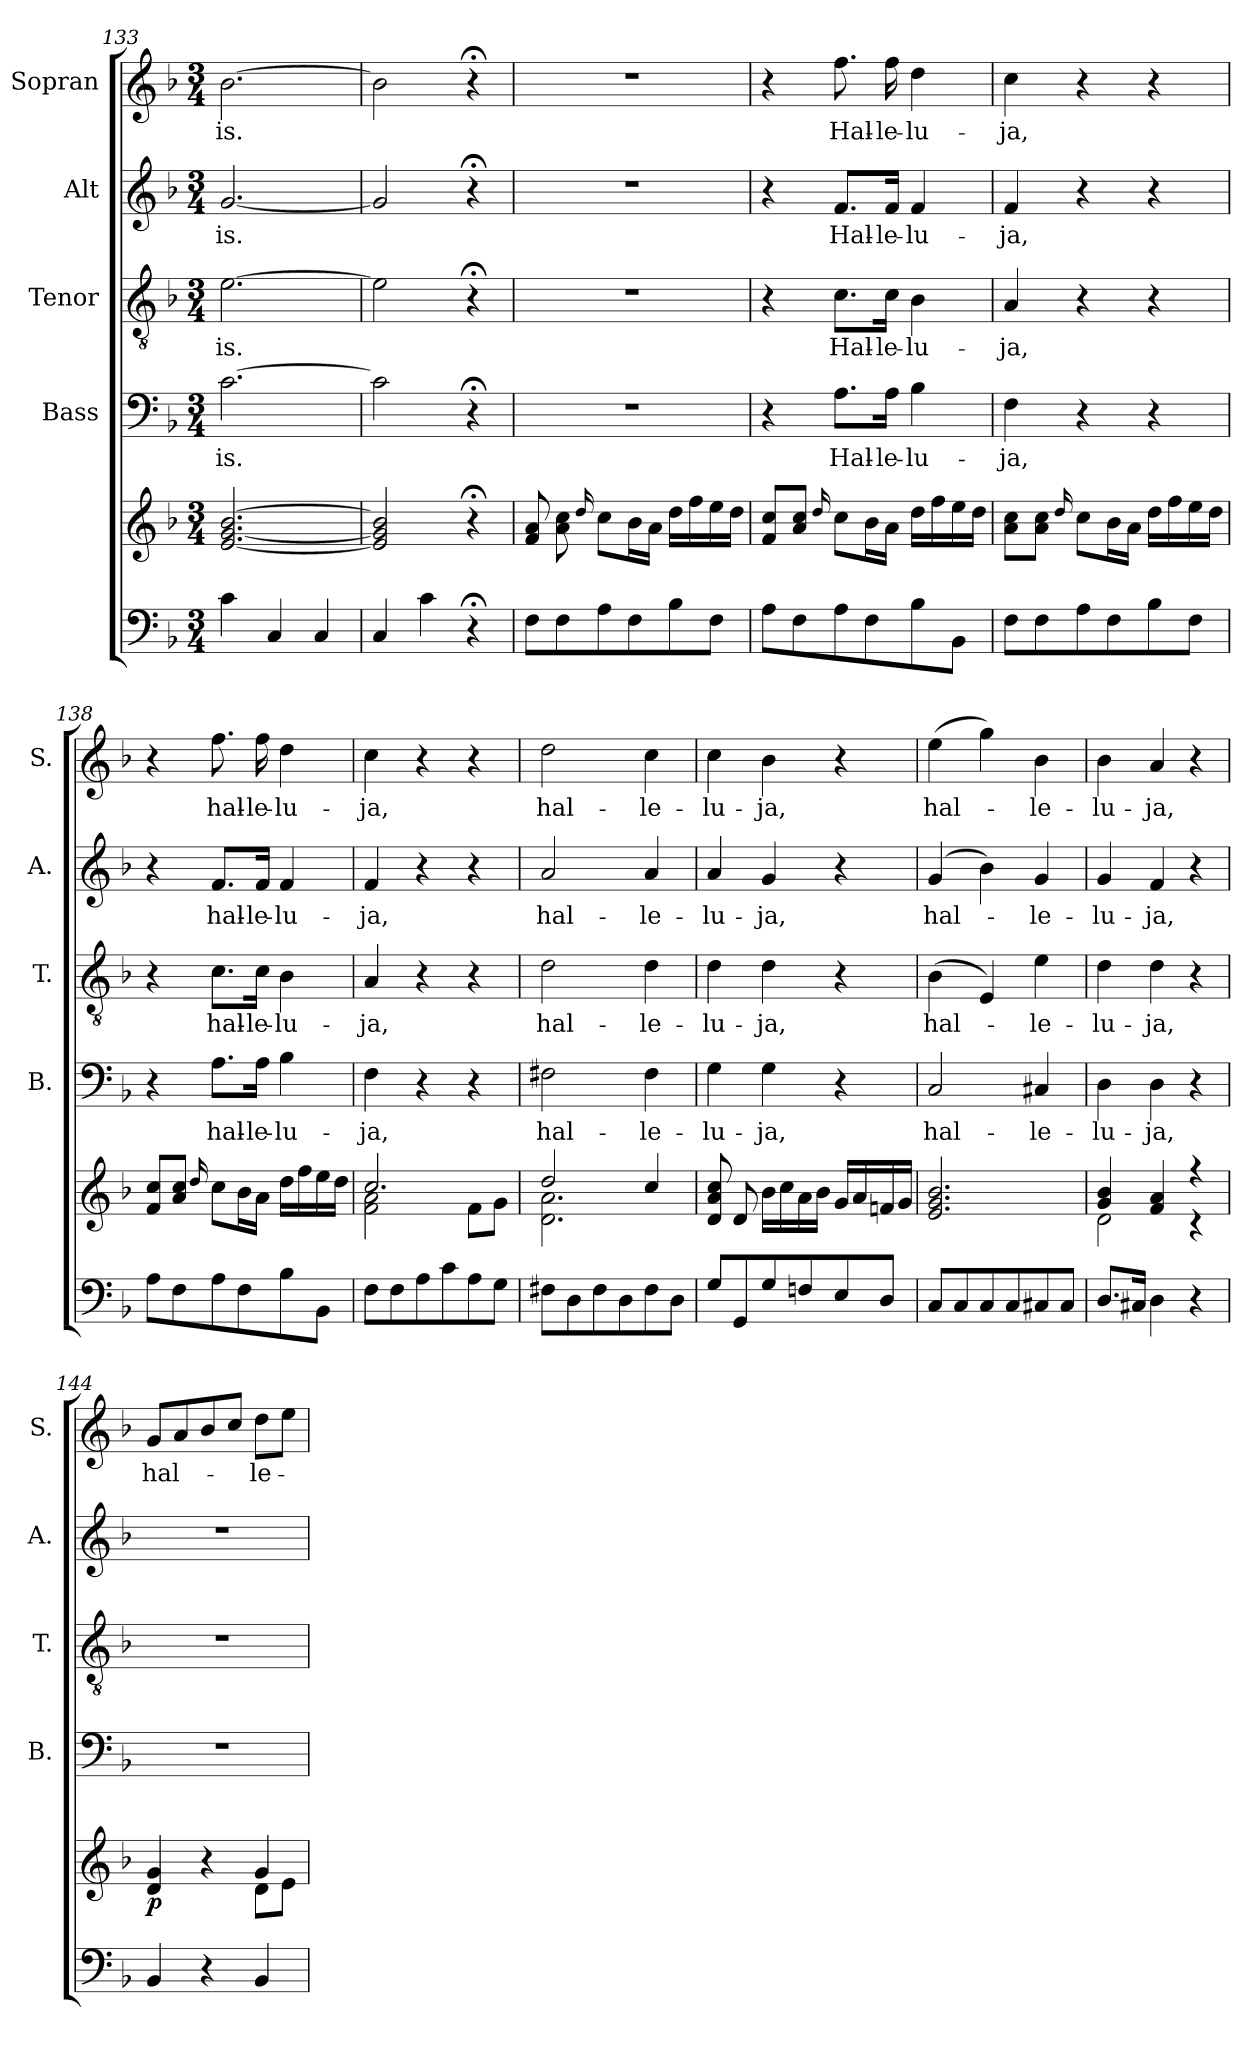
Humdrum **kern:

**kern	**kern	**dynam	**kern	**text	**kern	**text	**kern	**text	**kern	**text
*part5	*part5	*part5	*part4	*part4	*part3	*part3	*part2	*part2	*part1	*part1
*staff6	*staff5	*staff5/6	*staff4	*staff4	*staff3	*staff3	*staff2	*staff2	*staff1	*staff1
*	*	*	*I"Bass	*	*I"Tenor	*	*I"Alt	*	*I"Sopran	*
*	*	*	*I'B.	*	*I'T.	*	*I'A.	*	*I'S.	*
*clefF4	*clefG2	*	*clefF4	*	*clefGv2	*	*clefG2	*	*clefG2	*
*k[b-]	*k[b-]	*	*k[b-]	*	*k[b-]	*	*k[b-]	*	*k[b-]	*
*F:	*F:	*	*F:	*	*F:	*	*F:	*	*F:	*
*M3/4	*M3/4	*	*M3/4	*	*M3/4	*	*M3/4	*	*M3/4	*
=133	=133	=133	=133	=133	=133	=133	=133	=133	=133	=133
!	!	!	!	!LO:LY:b	!	!LO:LY:b	!	!LO:LY:b	!	!LO:LY:b
4c\	[2.e/ [2.g/ [2.b-/	.	[2.c\	-is.	[2.e\	-is.	[2.g/	-is.	[2.b-\	-is.
4C/	.	.	.	.	.	.	.	.	.	.
4C/	.	.	.	.	.	.	.	.	.	.
=134	=134	=134	=134	=134	=134	=134	=134	=134	=134	=134
4C/	2e/] 2g/] 2b-/]	.	2c\]	.	2e\]	.	2g/]	.	2b-\]	.
4c\	.	.	.	.	.	.	.	.	.	.
4r;<	4r;<	.	4r;<	.	4r;<	.	4r;<	.	4r;<	.
!!LO:PB:g=z
=135	=135	=135	=135	=135	=135	=135	=135	=135	=135	=135
8F\L	8f/ 8a/	.	2.r	.	2.r	.	2.r	.	2.r	.
8F\	8a\ 8cc\	.	.	.	.	.	.	.	.	.
.	16qqdd/	.	.	.	.	.	.	.	.	.
8A\	8cc\L	.	.	.	.	.	.	.	.	.
8F\	16b-\L	.	.	.	.	.	.	.	.	.
.	16a\JJ	.	.	.	.	.	.	.	.	.
8B-\	16dd\LL	.	.	.	.	.	.	.	.	.
.	16ff\	.	.	.	.	.	.	.	.	.
8F\J	16ee\	.	.	.	.	.	.	.	.	.
.	16dd\JJ	.	.	.	.	.	.	.	.	.
=136	=136	=136	=136	=136	=136	=136	=136	=136	=136	=136
8A\L	8f/ 8cc/L	.	4r	.	4r	.	4r	.	4r	.
8F\	8a/ 8cc/J	.	.	.	.	.	.	.	.	.
.	16qqdd/	.	.	.	.	.	.	.	.	.
!	!	!	!	!LO:LY:b	!	!LO:LY:b	!	!LO:LY:b	!	!LO:LY:b
8A\	8cc\L	.	8.A\L	Hal-	8.c\L	Hal-	8.f/L	Hal-	8.ff\	Hal-
8F\	16b-\L	.	.	.	.	.	.	.	.	.
!	!	!	!	!LO:LY:b	!	!LO:LY:b	!	!LO:LY:b	!	!LO:LY:b
.	16a\JJ	.	16A\Jk	-le-	16c\Jk	-le-	16f/Jk	-le-	16ff\	-le-
!	!	!	!	!LO:LY:b	!	!LO:LY:b	!	!LO:LY:b	!	!LO:LY:b
8B-\	16dd\LL	.	4B-\	-lu-	4B-\	-lu-	4f/	-lu-	4dd\	-lu-
.	16ff\	.	.	.	.	.	.	.	.	.
8BB-\J	16ee\	.	.	.	.	.	.	.	.	.
.	16dd\JJ	.	.	.	.	.	.	.	.	.
=137	=137	=137	=137	=137	=137	=137	=137	=137	=137	=137
!	!	!	!	!LO:LY:b	!	!LO:LY:b	!	!LO:LY:b	!	!LO:LY:b
8F\L	8a\ 8cc\L	.	4F\	-ja,	4A/	-ja,	4f/	-ja,	4cc\	-ja,
8F\	8a\ 8cc\J	.	.	.	.	.	.	.	.	.
.	16qqdd/	.	.	.	.	.	.	.	.	.
8A\	8cc\L	.	4r	.	4r	.	4r	.	4r	.
8F\	16b-\L	.	.	.	.	.	.	.	.	.
.	16a\JJ	.	.	.	.	.	.	.	.	.
8B-\	16dd\LL	.	4r	.	4r	.	4r	.	4r	.
.	16ff\	.	.	.	.	.	.	.	.	.
8F\J	16ee\	.	.	.	.	.	.	.	.	.
.	16dd\JJ	.	.	.	.	.	.	.	.	.
=138	=138	=138	=138	=138	=138	=138	=138	=138	=138	=138
8A\L	8f/ 8cc/L	.	4r	.	4r	.	4r	.	4r	.
8F\	8a/ 8cc/J	.	.	.	.	.	.	.	.	.
.	16qqdd/	.	.	.	.	.	.	.	.	.
!	!	!	!	!LO:LY:b	!	!LO:LY:b	!	!LO:LY:b	!	!LO:LY:b
8A\	8cc\L	.	8.A\L	hal-	8.c\L	hal-	8.f/L	hal-	8.ff\	hal-
8F\	16b-\L	.	.	.	.	.	.	.	.	.
!	!	!	!	!LO:LY:b	!	!LO:LY:b	!	!LO:LY:b	!	!LO:LY:b
.	16a\JJ	.	16A\Jk	-le-	16c\Jk	-le-	16f/Jk	-le-	16ff\	-le-
!	!	!	!	!LO:LY:b	!	!LO:LY:b	!	!LO:LY:b	!	!LO:LY:b
8B-\	16dd\LL	.	4B-\	-lu-	4B-\	-lu-	4f/	-lu-	4dd\	-lu-
.	16ff\	.	.	.	.	.	.	.	.	.
8BB-\J	16ee\	.	.	.	.	.	.	.	.	.
.	16dd\JJ	.	.	.	.	.	.	.	.	.
!!LO:LB:g=z
=139	=139	=139	=139	=139	=139	=139	=139	=139	=139	=139
*	*^	*	*	*	*	*	*	*	*	*
!	!	!	!	!	!LO:LY:b	!	!LO:LY:b	!	!LO:LY:b	!	!LO:LY:b
8F\L	2.cc/	2f\ 2a\	.	4F\	-ja,	4A/	-ja,	4f/	-ja,	4cc\	-ja,
8F\	.	.	.	.	.	.	.	.	.	.	.
8A\	.	.	.	4r	.	4r	.	4r	.	4r	.
8c\	.	.	.	.	.	.	.	.	.	.	.
8A\	.	8f\L	.	4r	.	4r	.	4r	.	4r	.
8G\J	.	8g\J	.	.	.	.	.	.	.	.	.
=140	=140	=140	=140	=140	=140	=140	=140	=140	=140	=140	=140
!	!	!	!	!	!LO:LY:b	!	!LO:LY:b	!	!LO:LY:b	!	!LO:LY:b
8F#X\L	2dd/	2.d\ 2.a\	.	2F#X\	hal-	2d\	hal-	2a/	hal-	2dd\	hal-
8D\	.	.	.	.	.	.	.	.	.	.	.
8F#\	.	.	.	.	.	.	.	.	.	.	.
8D\	.	.	.	.	.	.	.	.	.	.	.
!	!	!	!	!	!LO:LY:b	!	!LO:LY:b	!	!LO:LY:b	!	!LO:LY:b
8F#\	4cc/	.	.	4F#\	-le-	4d\	-le-	4a/	-le-	4cc\	-le-
8D\J	.	.	.	.	.	.	.	.	.	.	.
*	*v	*v	*	*	*	*	*	*	*	*	*
=141	=141	=141	=141	=141	=141	=141	=141	=141	=141	=141
!	!	!	!	!LO:LY:b	!	!LO:LY:b	!	!LO:LY:b	!	!LO:LY:b
8G/L	8d/ 8a/ 8cc/	.	4G\	-lu-	4d\	-lu-	4a/	-lu-	4cc\	-lu-
8GG/	8d/	.	.	.	.	.	.	.	.	.
!	!	!	!	!LO:LY:b	!	!LO:LY:b	!	!LO:LY:b	!	!LO:LY:b
8G/	16b-\LL	.	4G\	-ja,	4d\	-ja,	4g/	-ja,	4b-\	-ja,
.	16cc\	.	.	.	.	.	.	.	.	.
8Fn/	16a\	.	.	.	.	.	.	.	.	.
.	16b-\JJ	.	.	.	.	.	.	.	.	.
8E/	16g/LL	.	4r	.	4r	.	4r	.	4r	.
.	16a/	.	.	.	.	.	.	.	.	.
8D/J	16fn/	.	.	.	.	.	.	.	.	.
.	16g/JJ	.	.	.	.	.	.	.	.	.
=142	=142	=142	=142	=142	=142	=142	=142	=142	=142	=142
!	!	!	!	!LO:LY:b	!	!LO:LY:b	!	!LO:LY:b	!	!LO:LY:b
8C/L	2.e/ 2.g/ 2.b-/	.	2C/	hal-	(>4B-\	hal-	(4g/	hal-	(>4ee\	hal-
8C/	.	.	.	.	.	.	.	.	.	.
8C/	.	.	.	.	4E/)	.	4b-\)	.	4gg\)	.
8C/	.	.	.	.	.	.	.	.	.	.
!	!	!	!	!LO:LY:b	!	!LO:LY:b	!	!LO:LY:b	!	!LO:LY:b
8C#X/	.	.	4C#X/	-le-	4e\	-le-	4g/	-le-	4b-\	-le-
8C#/J	.	.	.	.	.	.	.	.	.	.
=143	=143	=143	=143	=143	=143	=143	=143	=143	=143	=143
*	*^	*	*	*	*	*	*	*	*	*
!	!	!	!	!	!LO:LY:b	!	!LO:LY:b	!	!LO:LY:b	!	!LO:LY:b
8.D/L	4g/ 4b-/	2d\	.	4D\	-lu-	4d\	-lu-	4g/	-lu-	4b-\	-lu-
16C#X/Jk	.	.	.	.	.	.	.	.	.	.	.
!	!	!	!	!	!LO:LY:b	!	!LO:LY:b	!	!LO:LY:b	!	!LO:LY:b
4D\	4f/ 4a/	.	.	4D\	-ja,	4d\	-ja,	4f/	-ja,	4a/	-ja,
4r	4r	4r	.	4r	.	4r	.	4r	.	4r	.
!!LO:PB:g=z
=144	=144	=144	=144	=144	=144	=144	=144	=144	=144	=144	=144
!	!	!	!LO:DY:b	!	!	!	!	!	!	!	!LO:LY:b
4BB-/	4d/ 4g/	2ryy	p	2.r	.	2.r	.	2.r	.	8g/L	hal-
.	.	.	.	.	.	.	.	.	.	8a/	.
4r	4r	.	.	.	.	.	.	.	.	8b-/	.
.	.	.	.	.	.	.	.	.	.	8cc/J	.
!	!	!	!	!	!	!	!	!	!	!	!LO:LY:b
4BB-/	4g/	8d\L	.	.	.	.	.	.	.	8dd\L	-le-
.	.	8e\J	.	.	.	.	.	.	.	8ee\J	.
*	*v	*v	*	*	*	*	*	*	*	*	*
=	=	=	=	=	=	=	=	=	=	=
*-	*-	*-	*-	*-	*-	*-	*-	*-	*-	*-
